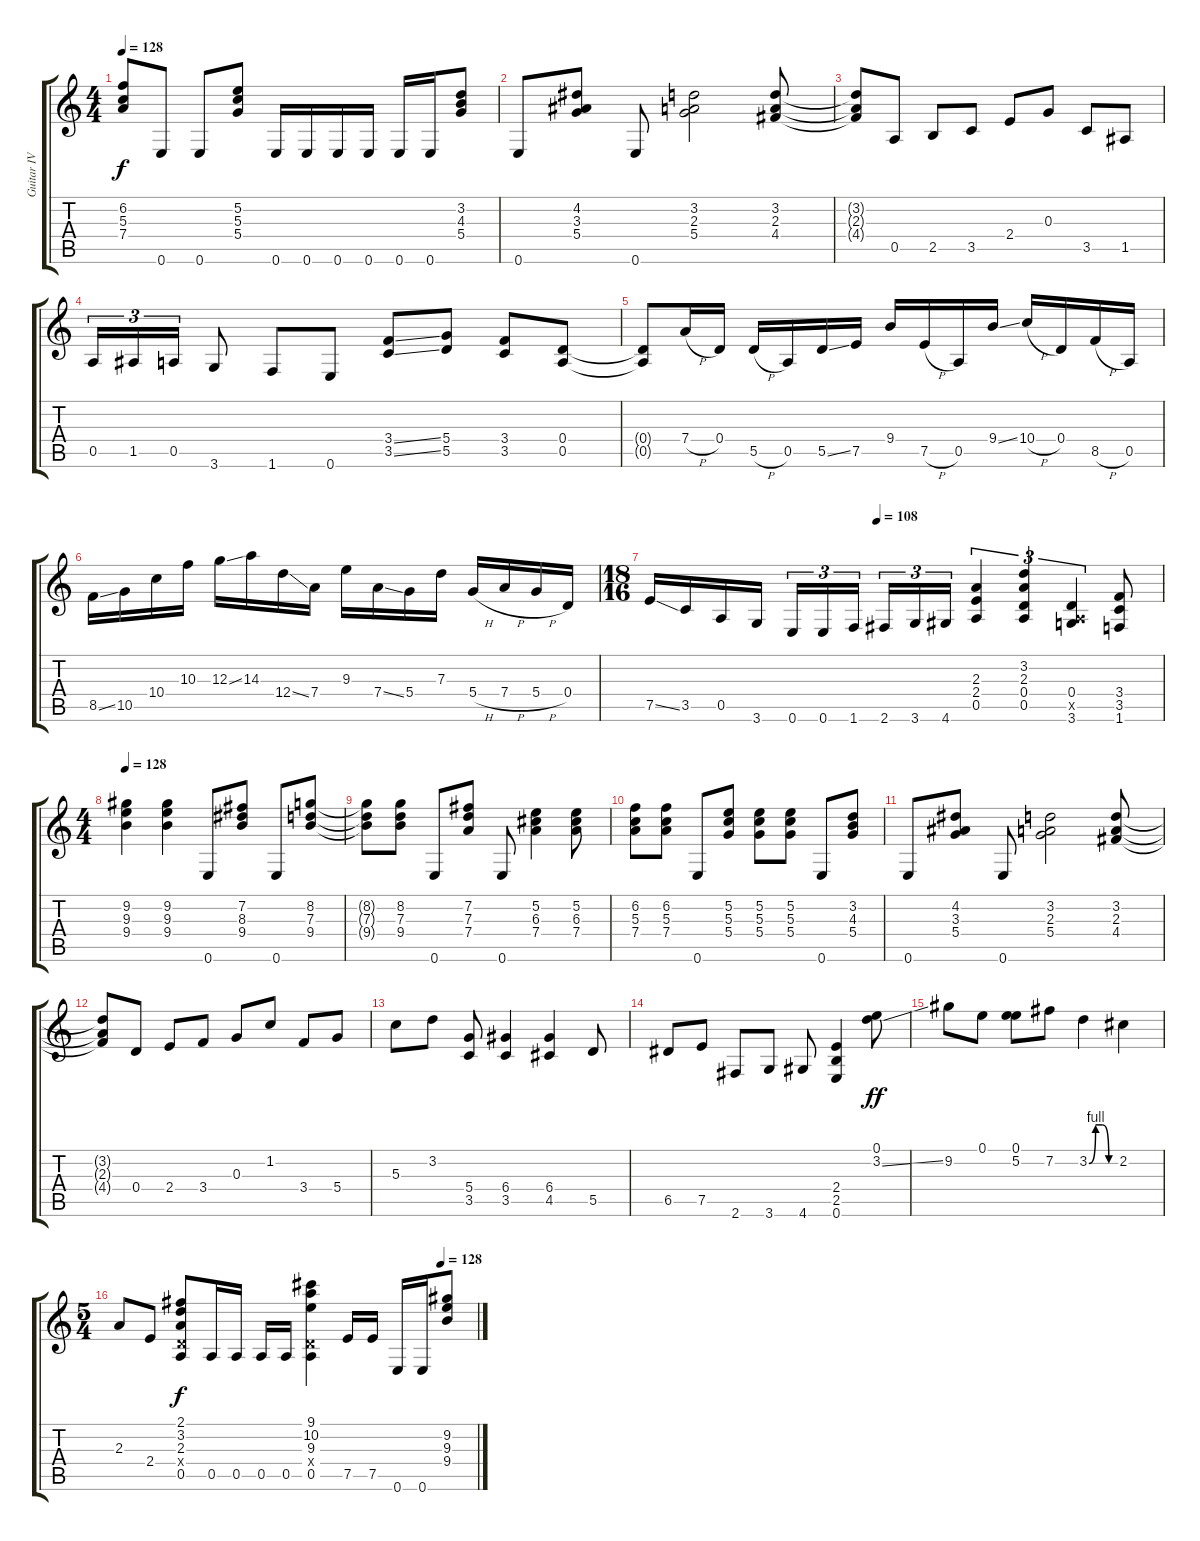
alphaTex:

\track ("Guitar IV" "Guitar IV") {instrument distortionguitar}
\staff {score tabs}
\tuning (E4 B3 G3 D3 A2 E2) {hide}
\ts (4 4)
\tempo 128
\clef g2
\ks c
(6.2 5.3 7.4).8{dy f} 0.6.8 0.6.8 (5.2 5.3 5.4).8 0.6.16 0.6.16 0.6.16 0.6.16 0.6.16 0.6.16 (3.2 4.3 5.4).8 |
0.6.8 (4.2 3.3 5.4).8 0.6.8 (3.2 2.3 5.4).2 (3.2 2.3 4.4).8 |
(3.2{t} 2.3{t} 4.4{t}).8 0.5.8 2.5.8 3.5.8 2.4.8 0.3.8 3.5.8 1.5.8 |
0.5.16{tu (3 2)} 1.5.16{tu (3 2)} 0.5.16{tu (3 2)} 3.6.8 1.6.8 0.6.8 (3.4{ss} 3.5{ss}).8 (5.4 5.5).8 (3.4 3.5).8 (0.4 0.5).8 |
(0.4{t} 0.5{t}).8 7.4{h}.16 0.4.16 5.5{h}.16 0.5.16 5.5{ss}.16 7.5.16 9.4.16 7.5{h}.16 0.5.16 9.4{ss}.16 10.4{h}.16 0.4.16 8.5{h}.16 0.5.16 |
8.5{ss}.16 10.5.16 10.4.16 10.3.16 12.3{ss}.16 14.3.16 12.4{ss}.16 7.4.16 9.3.16 7.4{ss}.16 5.4.16 7.3.16 5.4{h}.16 7.4{h}.16 5.4{h}.16 0.4.16 |
\ts (18 16)
\tempo (108 0.4444444444444444)
7.5{ss}.16 3.5.16 0.5.16 3.6.16{beam splitsecondary} 0.6.16{tu (3 2)} 0.6.16{tu (3 2)} 1.6.16{tu (3 2)} 2.6.16{tu (3 2)} 3.6.16{tu (3 2)} 4.6.16{tu (3 2)} (2.3 2.4 0.5).4{tu (3 2)} (3.2 2.3 0.4 0.5).4{tu (3 2)} (0.4 0.5{x} 3.6).4{tu (3 2)} (3.4 3.5 1.6).8 |
\ts (4 4)
\tempo 128
(9.2 9.3 9.4).4 (9.2 9.3 9.4).4 0.6.8 (7.2 8.3 9.4).8 0.6.8 (8.2 7.3 9.4).8 |
(8.2{t} 7.3{t} 9.4{t}).8 (8.2 7.3 9.4).8 0.6.8 (7.2 7.3 7.4).8 0.6.8 (5.2 6.3 7.4).4 (5.2 6.3 7.4).8 |
(6.2 5.3 7.4).8 (6.2 5.3 7.4).8 0.6.8 (5.2 5.3 5.4).8 (5.2 5.3 5.4).8 (5.2 5.3 5.4).8 0.6.8 (3.2 4.3 5.4).8 |
0.6.8 (4.2 3.3 5.4).8 0.6.8 (3.2 2.3 5.4).2 (3.2 2.3 4.4).8 |
(3.2{t} 2.3{t} 4.4{t}).8 0.4.8 2.4.8 3.4.8 0.3.8 1.2.8 3.4.8 5.4.8 |
5.3.8 3.2.8 (5.4 3.5).8 (6.4 3.5).4 (6.4 4.5).4 5.5.8 |
6.5.8 7.5.8 2.6.8 3.6.8 4.6.8 (2.4 2.5 0.6).4 (0.1 3.2{ss}).8{dy ff} |
9.2.8 0.1.8 (0.1 5.2).8 7.2.8 3.2{be (custom 0 0 15 4 30 4 45 0 60 0)}.4 2.2.4 |
\ts (5 4)
\tempo (128 0.9)
2.3.8 2.4.8 (2.1 3.2 2.3 0.4{x} 0.5).8{dy f} 0.5.16 0.5.16 0.5.16 0.5.16 (9.1 10.2 9.3 0.4{x} 0.5).4 7.5.16 7.5.16 0.6.16 0.6.16 (9.2 9.3 9.4).8
